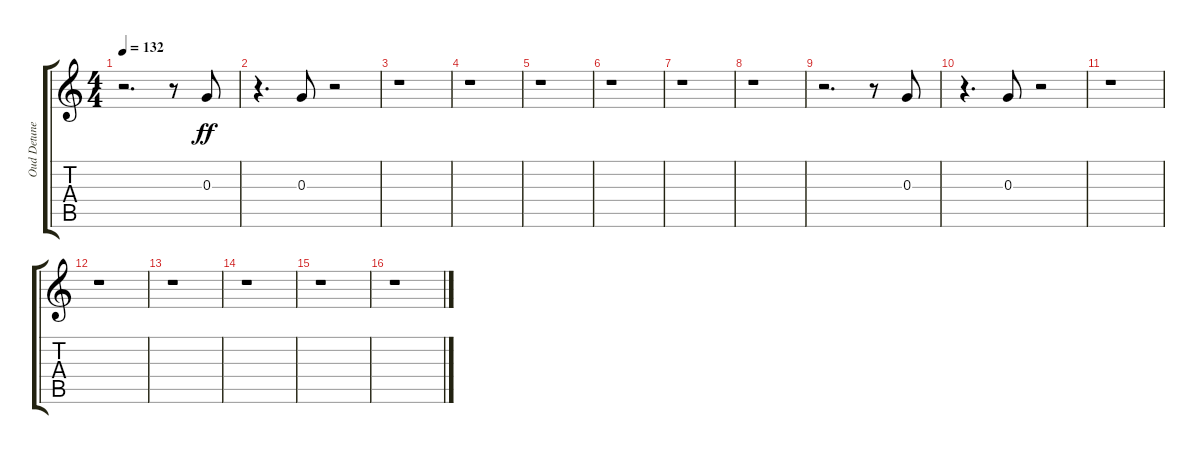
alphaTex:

\track ("Oud Detune" "Oud Detune") {instrument banjo}
\staff {score tabs}
\tuning (E4 B3 G3 D3 A2 E2) {hide}
\displaytranspose 12
\ts (4 4)
\tempo 132
\clef g2
\ks c
r.2{d dy ff} r.8 0.3.8 |
r.4{d} 0.3.8 r.2 |
r.1 |
r.1 |
r.1 |
r.1 |
r.1 |
r.1 |
r.2{d} r.8 0.3.8 |
r.4{d} 0.3.8 r.2 |
r.1 |
r.1 |
r.1 |
r.1 |
r.1 |
r.1
